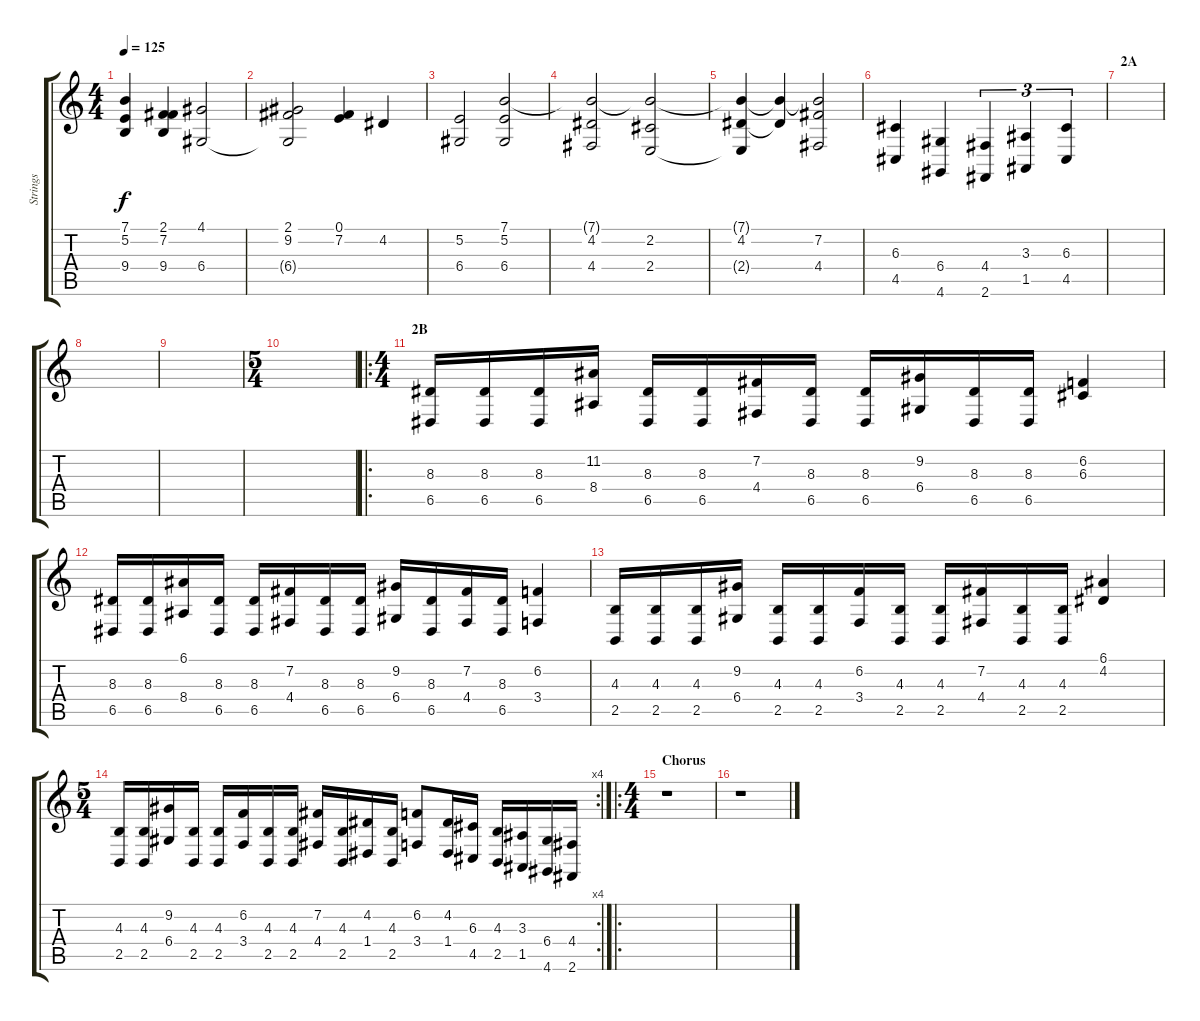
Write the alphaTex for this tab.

\track ("Strings" "Strings") {instrument stringensemble1}
\staff {score tabs}
\tuning (E4 B3 G3 D3 A2 E2) {hide}
\ts (4 4)
\tempo 125
\clef g2
\ks c
(7.1 5.2 9.4).4{dy f} (2.1 7.2 9.4).4 (4.1 6.4).2 |
(2.1 9.2 6.4{t}).2 (0.1 7.2).4 4.2.4 |
(5.2 6.4).2 (7.1 5.2 6.4).2 |
(7.1{t} 4.2 4.4).2 (7.1{t} 2.2 2.4).2 |
(7.1{t} 4.2 2.4{t}).4 (7.1{t} 4.2{t}).4 (7.1{t} 7.2 4.4).2 |
(6.3 4.5).4 (6.4 4.6).4 (4.4 2.6).4{tu (3 2)} (3.3 1.5).4{tu (3 2)} (6.3 4.5).4{tu (3 2)} |
\section ("" "2A")
|
|
|
\ts (5 4)
|
\ro
\ts (4 4)
\section ("" "2B")
(8.3 6.5).16{volume 14 balance 11} (8.3 6.5).16 (8.3 6.5).16 (11.2 8.4).16 (8.3 6.5).16 (8.3 6.5).16 (7.2 4.4).16 (8.3 6.5).16 (8.3 6.5).16 (9.2 6.4).16 (8.3 6.5).16 (8.3 6.5).16 (6.2 6.3).4 |
(8.3 6.5).16 (8.3 6.5).16 (6.1 8.4).16 (8.3 6.5).16 (8.3 6.5).16 (7.2 4.4).16 (8.3 6.5).16 (8.3 6.5).16 (9.2 6.4).16 (8.3 6.5).16 (7.2 4.4).16 (8.3 6.5).16 (6.2 3.4).4 |
(4.3 2.5).16 (4.3 2.5).16 (4.3 2.5).16 (9.2 6.4).16 (4.3 2.5).16 (4.3 2.5).16 (6.2 3.4).16 (4.3 2.5).16 (4.3 2.5).16 (7.2 4.4).16 (4.3 2.5).16 (4.3 2.5).16 (6.1 4.2).4 |
\rc 4
\ts (5 4)
(4.3 2.5).16 (4.3 2.5).16 (9.2 6.4).16 (4.3 2.5).16 (4.3 2.5).16 (6.2 3.4).16 (4.3 2.5).16 (4.3 2.5).16 (7.2 4.4).16 (4.3 2.5).16 (4.2 1.4).16 (4.3 2.5).16 (6.2 3.4).8 (4.2 1.4).16 (6.3 4.5).16 (4.3 2.5).16 (3.3 1.5).16 (6.4 4.6).16 (4.4 2.6).16 |
\ro
\ts (4 4)
\section ("" "Chorus")
r.1 |
r.1
